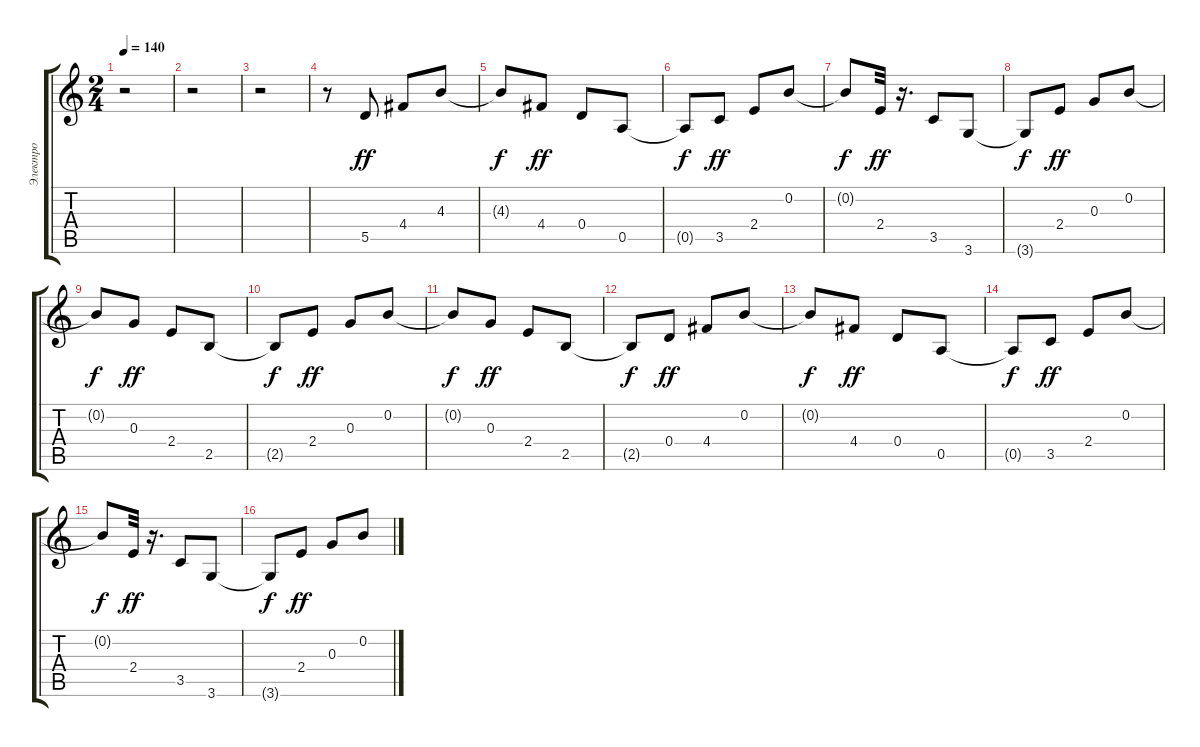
\track ("Электро" "Электро") {instrument electricguitarclean}
\staff {score tabs}
\tuning (E4 B3 G3 D3 A2 E2) {hide}
\ts (2 4)
\tempo 140
\clef g2
\ks c
r.2{dy ff} |
r.2 |
r.2 |
r.8 5.5.8{balance 8} 4.4.8 4.3.8 |
4.3{t}.8{dy f} 4.4.8{dy ff} 0.4.8 0.5.8 |
0.5{t}.8{dy f} 3.5.8{dy ff} 2.4.8 0.2.8 |
0.2{t}.8{dy f} 2.4.32{dy ff} r.16{d} 3.5.8 3.6.8 |
3.6{t}.8{dy f} 2.4.8{dy ff} 0.3.8 0.2.8 |
0.2{t}.8{dy f} 0.3.8{dy ff} 2.4.8 2.5.8 |
2.5{t}.8{dy f} 2.4.8{dy ff} 0.3.8 0.2.8 |
0.2{t}.8{dy f} 0.3.8{dy ff} 2.4.8 2.5.8 |
2.5{t}.8{dy f} 0.4.8{dy ff} 4.4.8 0.2.8 |
0.2{t}.8{dy f} 4.4.8{dy ff} 0.4.8 0.5.8 |
0.5{t}.8{dy f} 3.5.8{dy ff} 2.4.8 0.2.8 |
0.2{t}.8{dy f} 2.4.32{dy ff} r.16{d} 3.5.8 3.6.8 |
3.6{t}.8{dy f} 2.4.8{dy ff} 0.3.8 0.2.8
